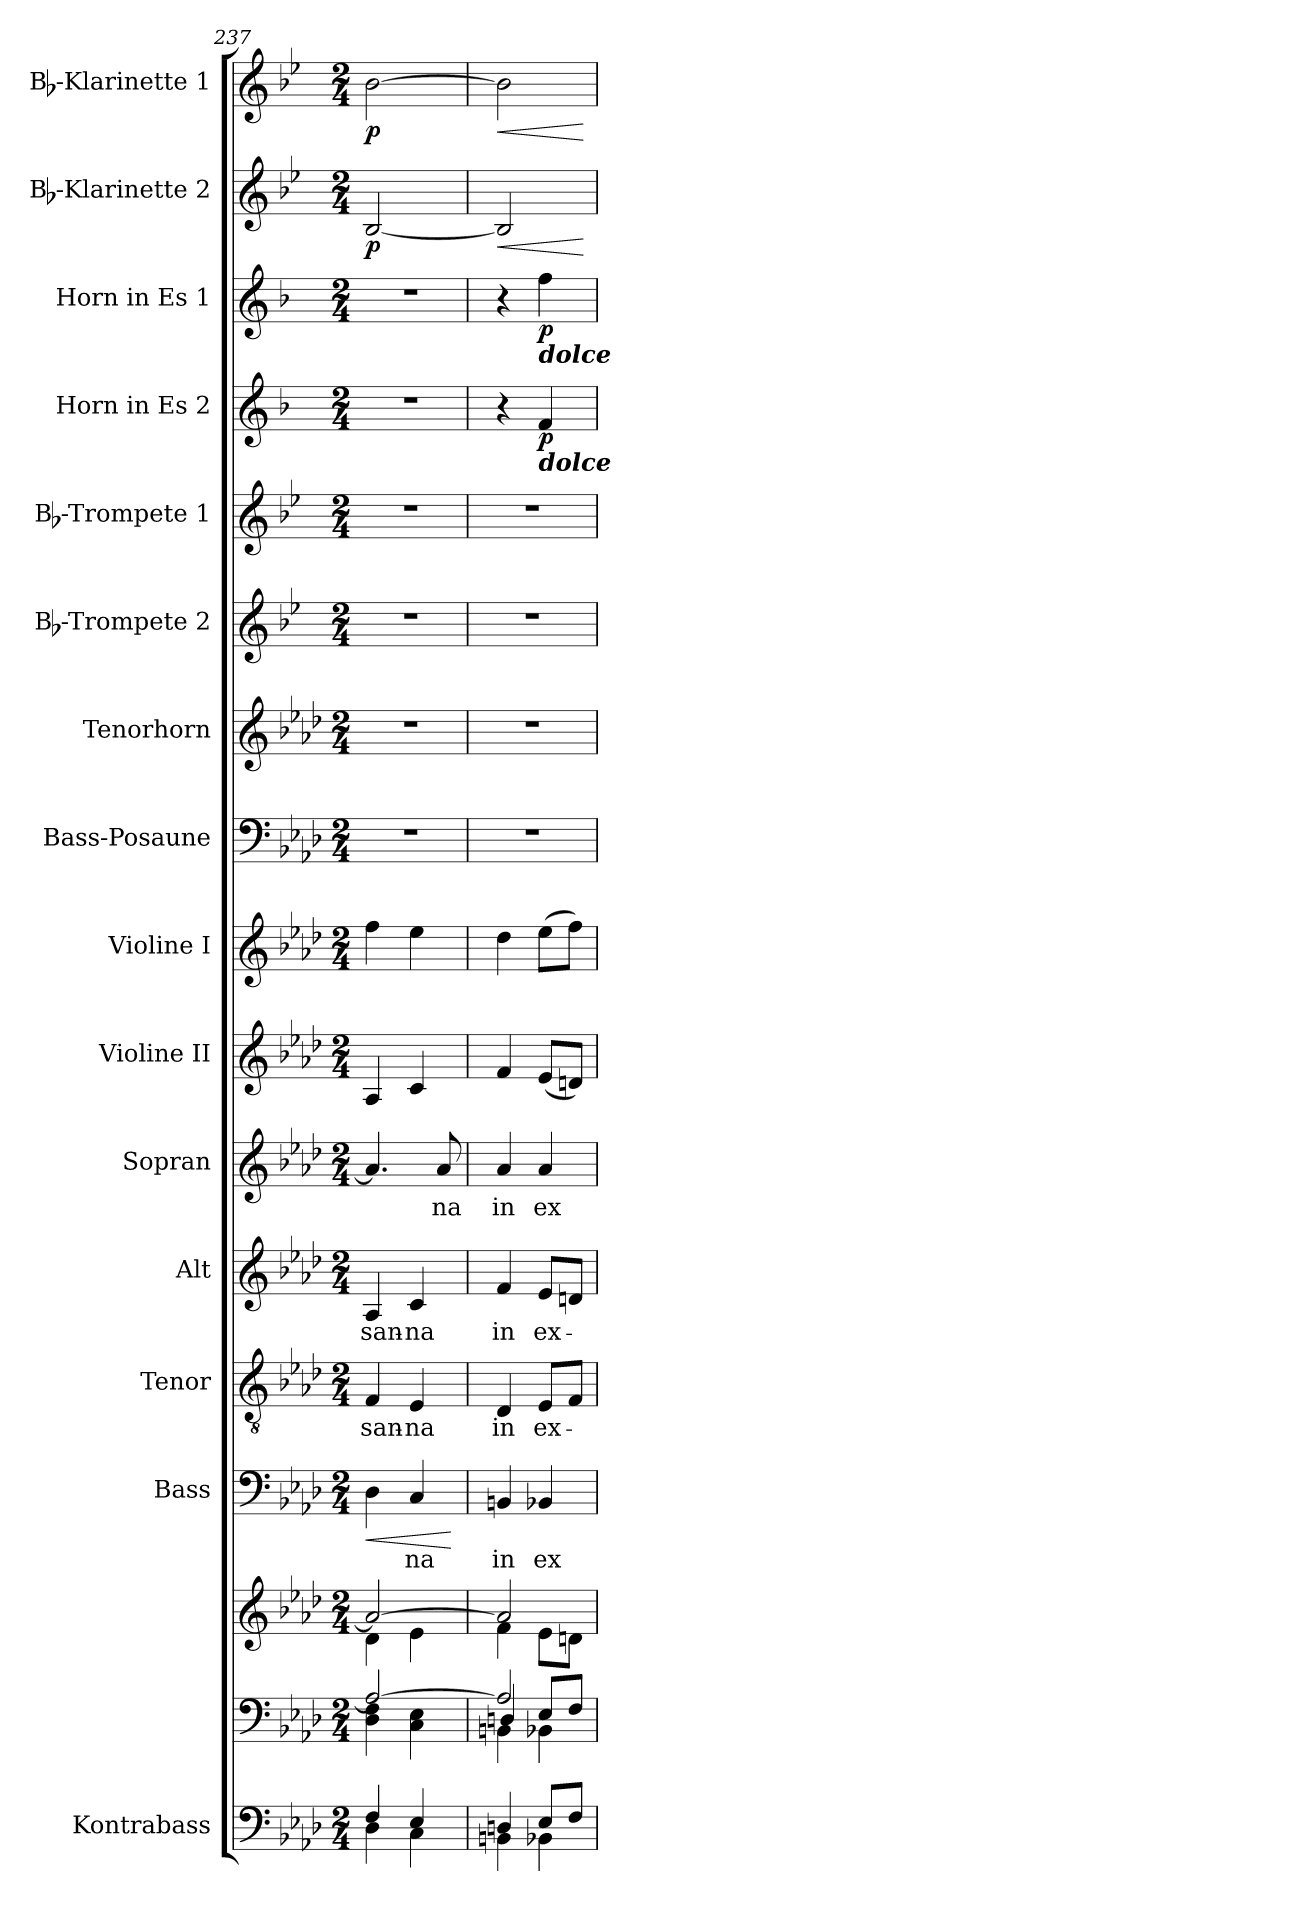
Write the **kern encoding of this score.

**kern	**kern	**kern	**kern	**text	**dynam	**kern	**text	**kern	**text	**kern	**text	**kern	**kern	**kern	**kern	**kern	**kern	**kern	**dynam	**kern	**dynam	**kern	**dynam	**kern	**dynam
*part16	*part15	*part15	*part14	*part14	*part14	*part13	*part13	*part12	*part12	*part11	*part11	*part10	*part9	*part8	*part7	*part6	*part5	*part4	*part4	*part3	*part3	*part2	*part2	*part1	*part1
*staff17	*staff16	*staff15	*staff14	*staff14	*staff14	*staff13	*staff13	*staff12	*staff12	*staff11	*staff11	*staff10	*staff9	*staff8	*staff7	*staff6	*staff5	*staff4	*staff4	*staff3	*staff3	*staff2	*staff2	*staff1	*staff1
*I"Kontrabass	*	*	*I"Bass	*	*	*I"Tenor	*	*I"Alt	*	*I"Sopran	*	*I"Violine II	*I"Violine I	*I"Bass-Posaune	*I"Tenorhorn	*I"Bb-Trompete 2	*I"Bb-Trompete 1	*I"Horn in Es 2	*	*I"Horn in Es 1	*	*I"Bb-Klarinette 2	*	*I"Bb-Klarinette 1	*
*I'Kb.	*	*	*I'B.	*	*	*I'T.	*	*I'A.	*	*I'S.	*	*I'Vl. II	*I'Vl. I	*I'B. Pos.	*I'T. Hrn.	*I'Bb Trp. 2	*I'Bb Trp. 1	*	*	*	*	*I'Bb Kl. 2	*	*I'Bb Kl. 1	*
*clefF4	*clefF4	*clefG2	*clefF4	*	*	*clefGv2	*	*clefG2	*	*clefG2	*	*clefG2	*clefG2	*clefF4	*clefG2	*clefG2	*clefG2	*clefG2	*	*clefG2	*	*clefG2	*	*clefG2	*
*ITrd7c12	*	*	*	*	*	*	*	*	*	*	*	*	*	*	*ITrd8c14	*ITrd1c2	*ITrd1c2	*ITrd5c9	*	*ITrd5c9	*	*ITrd1c2	*	*ITrd1c2	*
*k[b-e-a-d-]	*k[b-e-a-d-]	*k[b-e-a-d-]	*k[b-e-a-d-]	*	*	*k[b-e-a-d-]	*	*k[b-e-a-d-]	*	*k[b-e-a-d-]	*	*k[b-e-a-d-]	*k[b-e-a-d-]	*k[b-e-a-d-]	*k[b-e-a-d-]	*k[b-e-a-d-]	*k[b-e-a-d-]	*k[b-e-a-d-]	*	*k[b-e-a-d-]	*	*k[b-e-a-d-]	*	*k[b-e-a-d-]	*
*A-:	*A-:	*A-:	*A-:	*	*	*A-:	*	*A-:	*	*A-:	*	*A-:	*A-:	*A-:	*A-:	*A-:	*A-:	*A-:	*	*A-:	*	*A-:	*	*A-:	*
*M2/4	*M2/4	*M2/4	*M2/4	*	*	*M2/4	*	*M2/4	*	*M2/4	*	*M2/4	*M2/4	*M2/4	*M2/4	*M2/4	*M2/4	*M2/4	*	*M2/4	*	*M2/4	*	*M2/4	*
=237	=237	=237	=237	=237	=237	=237	=237	=237	=237	=237	=237	=237	=237	=237	=237	=237	=237	=237	=237	=237	=237	=237	=237	=237	=237
*^	*^	*^	*	*	*	*	*	*	*	*	*	*	*	*	*	*	*	*	*	*	*	*	*	*	*
!	!	!	!	!	!	!	!	!LO:HP:b	!	!LO:LY:b	!	!LO:LY:b	!	!	!	!	!	!	!	!	!	!	!	!	!	!LO:DY:b	!	!LO:DY:b
4FF/	4DD-\	2A-/_	4D-\ 4F\	2a-/_	4d-\	4D-\	.	<	4F/	-san-	4A-/	-san-	4.a-/]	.	4A-/	4ff\	2r	2r	2r	2r	2r	.	2r	.	[2A-/	p	[2a-\	p
!	!	!	!	!	!	!	!LO:LY:b	!	!	!LO:LY:b	!	!LO:LY:b	!	!	!	!	!	!	!	!	!	!	!	!	!	!	!	!
4EE-/	4CC\	.	4C\ 4E-\	.	4e-\	4C/	-na	.	4E-/	-na	4c/	-na	.	.	4c/	4ee-\	.	.	.	.	.	.	.	.	.	.	.	.
!	!	!	!	!	!	!	!	!	!	!	!	!	!	!LO:LY:b	!	!	!	!	!	!	!	!	!	!	!	!	!	!
.	.	.	.	.	.	.	.	.	.	.	.	.	8a-/	-na	.	.	.	.	.	.	.	.	.	.	.	.	.	.
*v	*v	*	*	*	*	*	*	*	*	*	*	*	*	*	*	*	*	*	*	*	*	*	*	*	*	*	*	*
*	*v	*v	*	*	*	*	*	*	*	*	*	*	*	*	*	*	*	*	*	*	*	*	*	*	*	*	*
*	*	*v	*v	*	*	*	*	*	*	*	*	*	*	*	*	*	*	*	*	*	*	*	*	*	*	*
.	.	.	.	.	[	.	.	.	.	.	.	.	.	.	.	.	.	.	.	.	.	.	.	.	.
=238	=238	=238	=238	=238	=238	=238	=238	=238	=238	=238	=238	=238	=238	=238	=238	=238	=238	=238	=238	=238	=238	=238	=238	=238	=238
*^	*^	*^	*	*	*	*	*	*	*	*	*	*	*	*	*	*	*	*	*	*	*	*	*	*	*
*	*	*	*^	*	*	*	*	*	*	*	*	*	*	*	*	*	*	*	*	*	*	*	*	*	*	*	*	*
!	!	!	!	!	!	!	!	!LO:LY:b	!	!	!LO:LY:b	!	!LO:LY:b	!	!LO:LY:b	!	!	!	!	!	!	!	!	!	!	!	!LO:HP:b	!	!LO:HP:b
4DD/	4BBBn\	2A-/]	4BBn\	4D/	2a-/]	4f\	4BBn/	in	.	4D-/	in	4f/	in	4a-/	in	4f/	4dd-\	2r	2r	2r	2r	4r	.	4r	.	2A-/]	<	2a-\]	<
!	!	!	!	!	!	!	!	!	!	!	!	!	!	!	!	!	!	!	!	!	!	!	!	!LO:TX:b:Bi:t=dolce	!	!	!	!	!
!	!	!	!	!	!	!	!	!	!	!	!	!	!	!	!	!	!	!	!	!	!	!LO:TX:b:Bi:t=dolce	!	!	!	!	!	!	!
!	!	!	!	!	!	!	!	!LO:LY:b	!	!	!LO:LY:b	!	!LO:LY:b	!	!LO:LY:b	!	!	!	!	!	!	!	!LO:DY:b	!	!LO:DY:b	!	!	!	!
8EE-/L	4BBB-X\	.	4BB-X\	8E-/L	.	8e-\L	4BB-X/	ex-	.	8E-/L	ex-	8e-/L	ex-	4a-/	ex-	(<8e-/L	(>8ee-\L	.	.	.	.	4A-/	p	4a-\	p	.	.	.	.
8FF/J	.	.	.	8F/J	.	8dn\J	.	.	.	8F/J	.	8dn/J	.	.	.	8dn/J)	8ff\J)	.	.	.	.	.	.	.	.	.	.	.	.
*v	*v	*	*	*	*	*	*	*	*	*	*	*	*	*	*	*	*	*	*	*	*	*	*	*	*	*	*	*	*
*	*v	*v	*v	*	*	*	*	*	*	*	*	*	*	*	*	*	*	*	*	*	*	*	*	*	*	*	*	*
*	*	*v	*v	*	*	*	*	*	*	*	*	*	*	*	*	*	*	*	*	*	*	*	*	*	*	*
.	.	.	.	.	.	.	.	.	.	.	.	.	.	.	.	.	.	.	.	.	.	.	[	.	[
=	=	=	=	=	=	=	=	=	=	=	=	=	=	=	=	=	=	=	=	=	=	=	=	=	=
*-	*-	*-	*-	*-	*-	*-	*-	*-	*-	*-	*-	*-	*-	*-	*-	*-	*-	*-	*-	*-	*-	*-	*-	*-	*-
